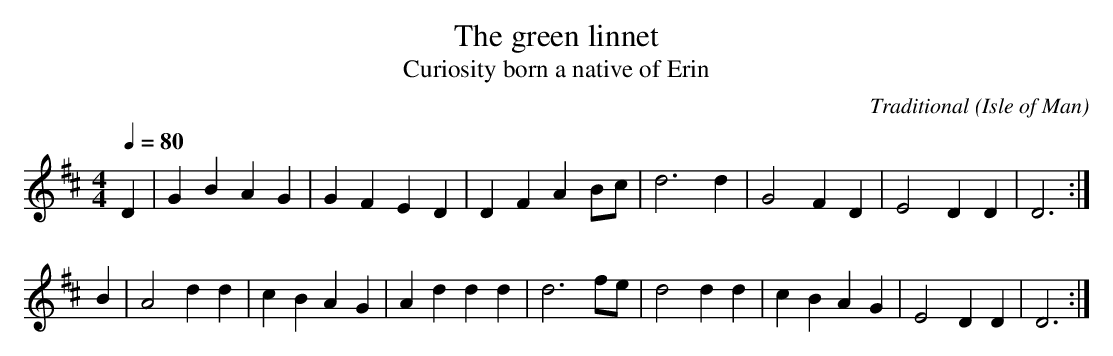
X:1
T:The green linnet
T:Curiosity born a native of Erin
C:Traditional
O:Isle of Man
M:4/4
L:1/4
Q:80
K:D
D|G B A G|G F E D|D F A B/c/|d3 d|G2 F D|E2 D D|D3:|
B|A2 d d|c B A G|A d d d|d3 f/e/|d2 d d|c B A G|E2 D D|D3:|
